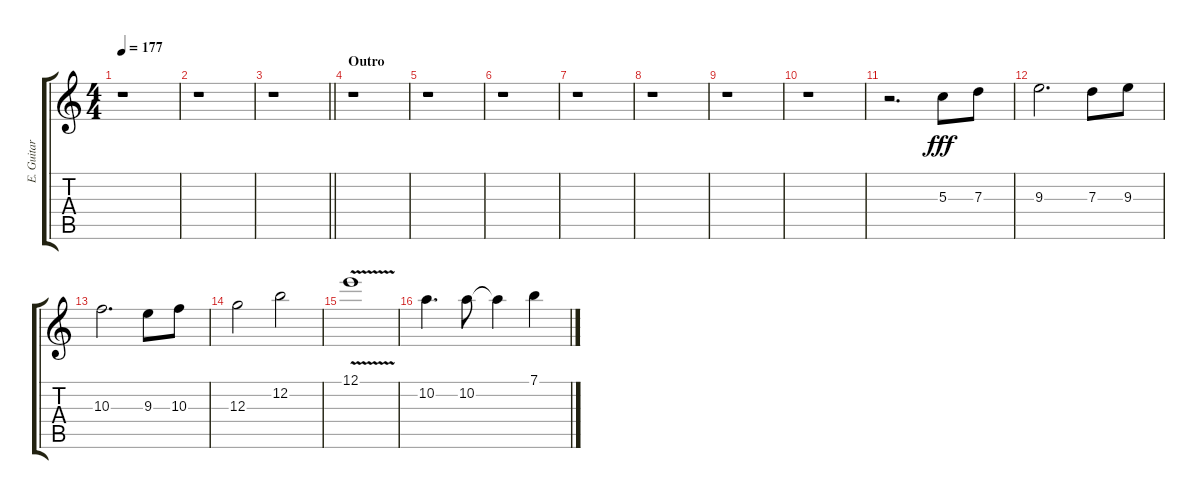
\track ("E. Guitar IV" "E. Guitar ") {instrument overdrivenguitar}
\staff {score tabs}
\tuning (E4 B3 G3 D3 A2 E2) {hide}
\ts (4 4)
\tempo 177
\clef g2
\ks c
r.1{dy mp} |
r.1 |
\barLineRight lightlight
r.1 |
\section ("" "Outro")
r.1 |
r.1 |
r.1 |
r.1 |
r.1 |
r.1 |
r.1 |
r.2{d} 5.3.8{dy fff} 7.3.8 |
9.3.2{d} 7.3.8 9.3.8 |
10.3.2{d} 9.3.8 10.3.8 |
12.3.2 12.2.2 |
12.1{v}.1 |
10.2.4{d} 10.2.8 10.2{t}.4 7.1.4
